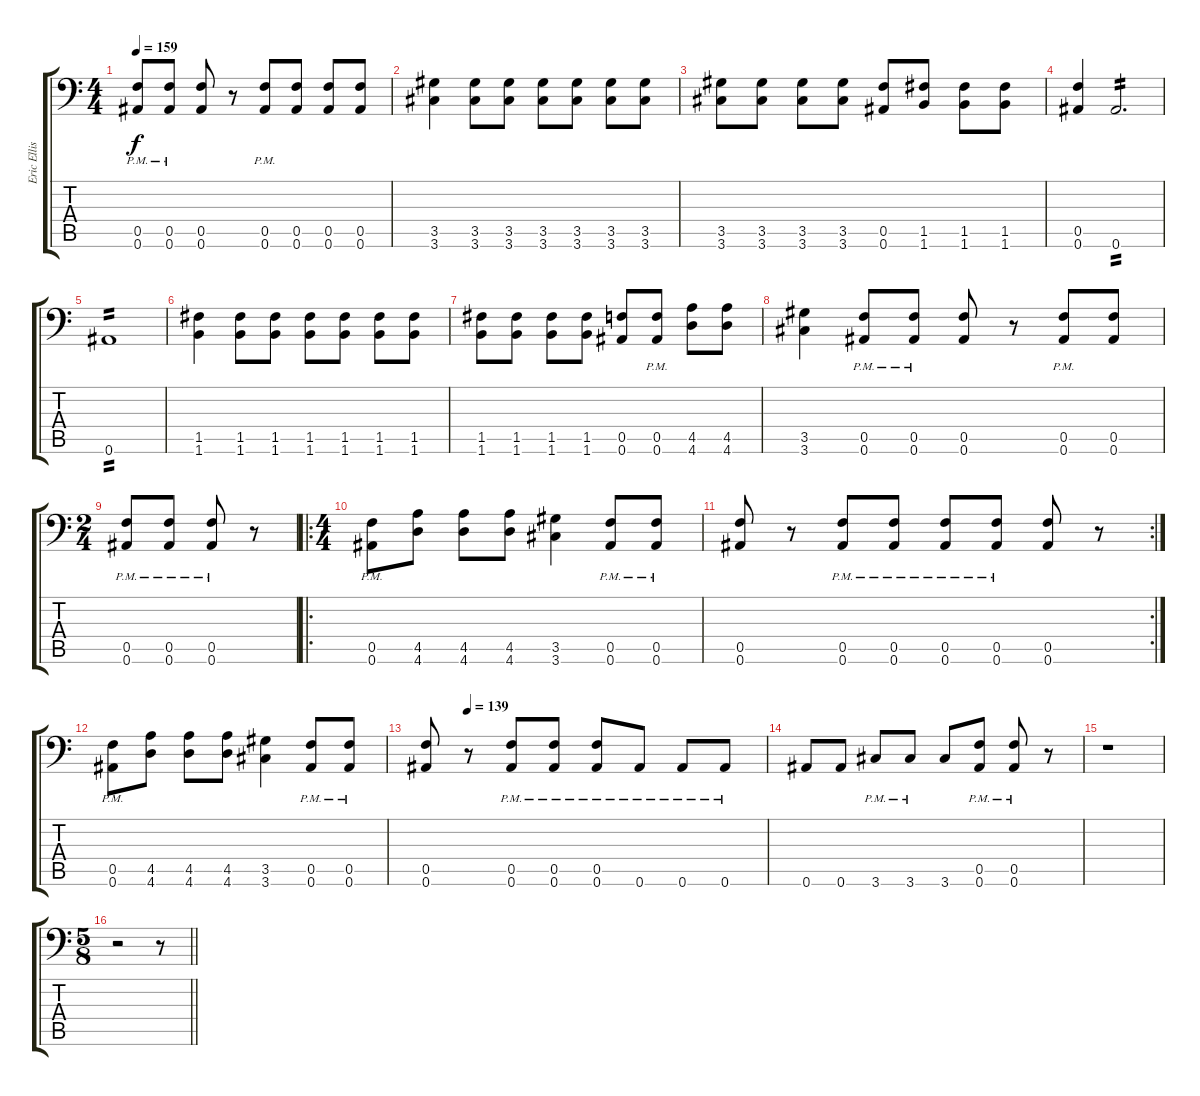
\track ("Eric Ellis" "Eric Ellis") {instrument distortionguitar}
\staff {score tabs}
\tuning (C4 G3 Eb3 Bb2 F2 Bb1) {hide}
\ts (4 4)
\tempo 159
\clef f4
\ks c
(0.5{pm} 0.6{pm}).8{dy f} (0.5{pm} 0.6{pm}).8 (0.5 0.6).8 r.8 (0.5{pm} 0.6{pm}).8 (0.5 0.6).8 (0.5 0.6).8 (0.5 0.6).8 |
(3.5 3.6).4 (3.5 3.6).8 (3.5 3.6).8 (3.5 3.6).8 (3.5 3.6).8 (3.5 3.6).8 (3.5 3.6).8 |
(3.5 3.6).8 (3.5 3.6).8 (3.5 3.6).8 (3.5 3.6).8 (0.5 0.6).8 (1.5 1.6).8 (1.5 1.6).8 (1.5 1.6).8 |
(0.5 0.6).4 0.6.2{d tp 2} |
0.6.1{tp 2} |
(1.5 1.6).4{instrument distortionguitar} (1.5 1.6).8 (1.5 1.6).8 (1.5 1.6).8 (1.5 1.6).8 (1.5 1.6).8 (1.5 1.6).8 |
(1.5 1.6).8 (1.5 1.6).8 (1.5 1.6).8 (1.5 1.6).8 (0.5 0.6).8 (0.5{pm} 0.6{pm}).8 (4.5 4.6).8 (4.5 4.6).8 |
(3.5 3.6).4 (0.5{pm} 0.6{pm}).8 (0.5{pm} 0.6{pm}).8 (0.5 0.6).8 r.8 (0.5{pm} 0.6{pm}).8 (0.5 0.6).8 |
\ts (2 4)
(0.5{pm} 0.6{pm}).8 (0.5{pm} 0.6{pm}).8 (0.5{pm} 0.6{pm}).8 r.8 |
\ro
\ts (4 4)
(0.5{pm} 0.6{pm}).8 (4.5 4.6).8 (4.5 4.6).8 (4.5 4.6).8 (3.5 3.6).4 (0.5{pm} 0.6{pm}).8 (0.5{pm} 0.6{pm}).8 |
\rc 2
(0.5 0.6).8 r.8 (0.5{pm} 0.6{pm}).8 (0.5{pm} 0.6{pm}).8 (0.5{pm} 0.6{pm}).8 (0.5{pm} 0.6{pm}).8 (0.5 0.6).8 r.8 |
(0.5{pm} 0.6{pm}).8 (4.5 4.6).8 (4.5 4.6).8 (4.5 4.6).8 (3.5 3.6).4 (0.5{pm} 0.6{pm}).8 (0.5{pm} 0.6{pm}).8 |
\tempo (139 0.125)
(0.5 0.6).8 r.8 (0.5{pm} 0.6{pm}).8 (0.5{pm} 0.6{pm}).8 (0.5{pm} 0.6{pm}).8 0.6{pm}.8 0.6{pm}.8 0.6{pm}.8 |
0.6.8 0.6.8 3.6{pm}.8 3.6{pm}.8 3.6.8 (0.5{pm} 0.6{pm}).8 (0.5{pm} 0.6{pm}).8 r.8 |
r.1 |
\ts (5 8)
\barLineRight lightlight
r.2 r.8
